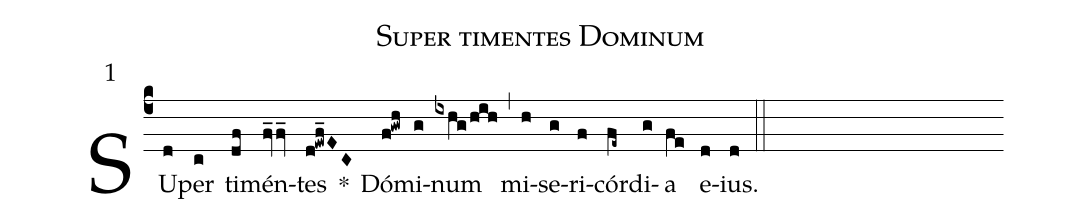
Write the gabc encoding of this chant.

name: Super timentes Dominum;
mode: 1;
%%
(c4)
SU(d)per(c) ti(df)mén(fv_fv_)tes(d!ewf_EC) *()
Dó(f!gwh)mi(g)num(ixhg/hih) (,)
mi(h)se(g)ri(f)cór(fe~)di(g)a(fe) e(d)ius.(d) (::)
